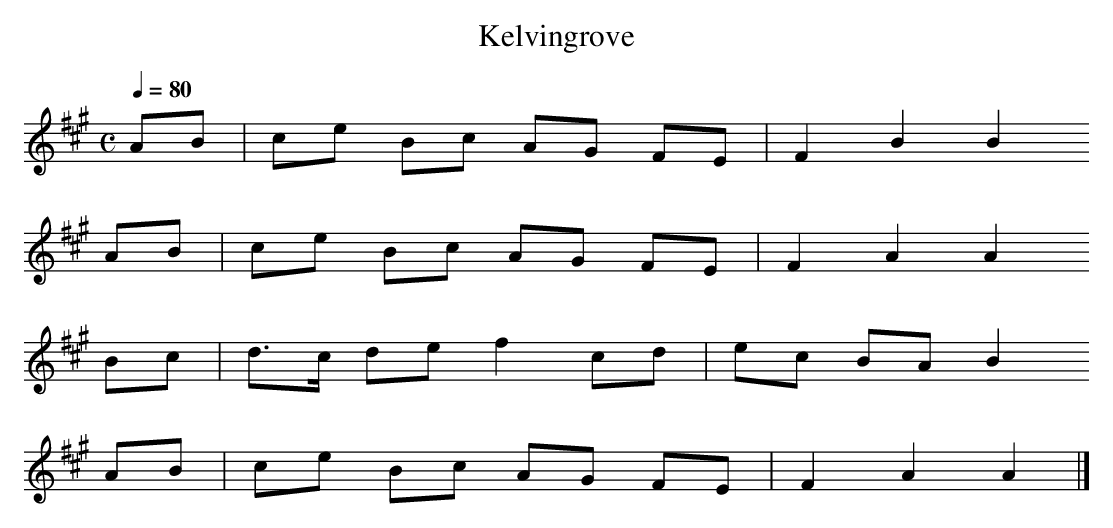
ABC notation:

X:1
T:Kelvingrove
M:C
L:1/8
Q:1/4=80
K:A
AB|ce  Bc AG FE|F2 B2 B2
AB|ce  Bc AG FE|F2 A2 A2
Bc|d>c de f2 cd|ec BA B2
AB|ce  Bc AG FE|F2 A2 A2|]

Or this:
